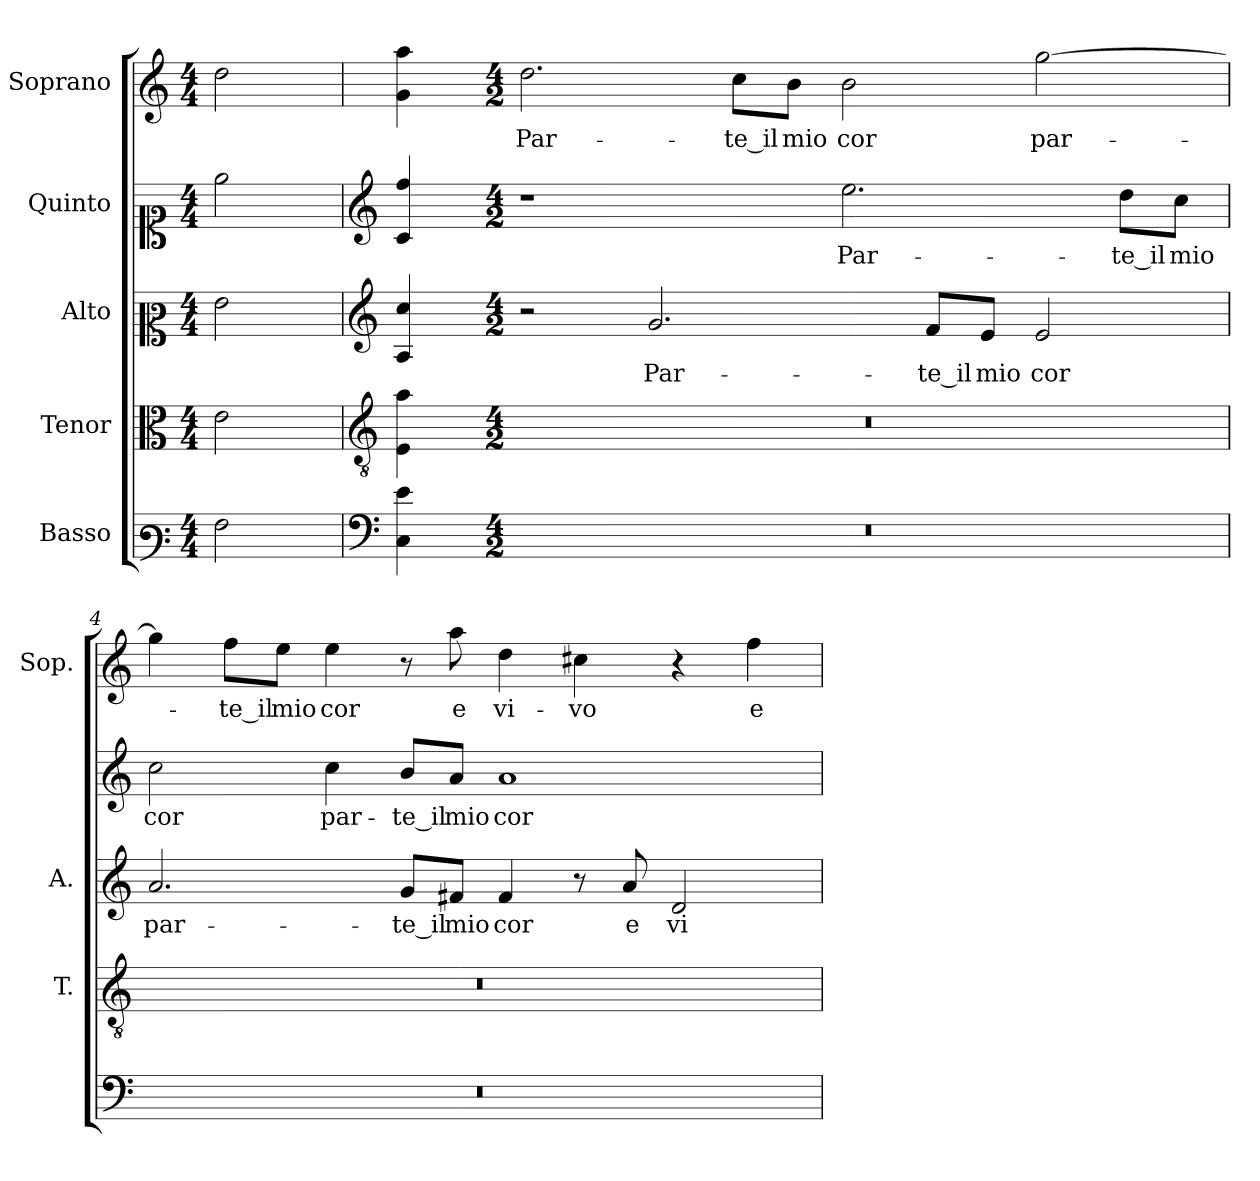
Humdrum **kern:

**kern	**kern	**kern	**text	**kern	**text	**kern	**text
*part5	*part4	*part3	*part3	*part2	*part2	*part1	*part1
*staff5	*staff4	*staff3	*staff3	*staff2	*staff2	*staff1	*staff1
*I"Basso	*I"Tenor	*I"Alto	*	*I"Quinto	*	*I"Soprano	*
*	*I'T.	*I'A.	*	*	*	*I'Sop.	*
!!LO:PB:g=z
*clefF3	*clefC3	*clefC2	*	*clefC1	*	*clefG2	*
*	*ITrd7c12	*	*	*	*	*	*
*k[]	*k[]	*k[]	*	*k[]	*	*k[]	*
*C:	*C:	*C:	*	*C:	*	*C:	*
*M4/4	*M4/4	*M4/4	*	*M4/4	*	*M4/4	*
=1	=1	=1	=1	=1	=1	=1	=1
!LO:N:head=open	!LO:N:head=open	!LO:N:head=open	!	!LO:N:head=open	!	!LO:N:head=open	!
2Ai\	2Ei\	2gi\	.	2eei\	.	2ddi\	.
=2	=2	=2	=2	=2	=2	=2	=2
*clefF4	*clefGv2	*clefG2	*	*clefG2	*	*	*
4Ci\ 4ei	4EEi\ 4Ai	4Ai/ 4cci	.	4ci/ 4ffi	.	4gi\ 4aai	.
=3-	=3-	=3-	=3-	=3-	=3-	=3-	=3-
*M4/2	*M4/2	*M4/2	*	*M4/2	*	*M4/2	*
!LO:N:vis=1	!LO:N:vis=1	!	!	!	!	!	!
!	!	!	!	!	!	!	!LO:LY:b:color=#000000
0r	0r	2r	.	1r	.	2.ddi\	Par-
!	!	!	!LO:LY:b:color=#000000	!	!	!	!
.	.	2.gi/	Par-	.	.	.	.
!	!	!	!	!	!	!	!LO:LY:b:color=#000000
.	.	.	.	.	.	8cci\L	-te_il
!	!	!	!	!	!	!	!LO:LY:b:color=#000000
.	.	.	.	.	.	8bi\J	mio
!	!	!	!	!	!LO:LY:b:color=#000000	!	!
!	!	!	!	!	!	!	!LO:LY:b:color=#000000
.	.	.	.	2.eei\	Par-	2bi\	cor
!	!	!	!LO:LY:b:color=#000000	!	!	!	!
.	.	8fi/L	-te_il	.	.	.	.
!	!	!	!LO:LY:b:color=#000000	!	!	!	!
.	.	8ei/J	mio	.	.	.	.
!	!	!	!LO:LY:b:color=#000000	!	!	!	!
!	!	!	!	!	!	!	!LO:LY:b:color=#000000
.	.	2ei/	cor	.	.	[>2ggi\	par-
!	!	!	!	!	!LO:LY:b:color=#000000	!	!
.	.	.	.	8ddi\L	-te_il	.	.
!	!	!	!	!	!LO:LY:b:color=#000000	!	!
.	.	.	.	8cci\J	mio	.	.
=4	=4	=4	=4	=4	=4	=4	=4
!LO:N:vis=1	!LO:N:vis=1	!	!	!	!	!	!
!	!	!	!LO:LY:b:color=#000000	!	!	!	!
!	!	!	!	!	!LO:LY:b:color=#000000	!	!
0r	0r	2.ai/	par-	2cci\	cor	4ggi\]	.
!	!	!	!	!	!	!	!LO:LY:b:color=#000000
.	.	.	.	.	.	8ffi\L	-te_il
!	!	!	!	!	!	!	!LO:LY:b:color=#000000
.	.	.	.	.	.	8eei\J	mio
!	!	!	!	!	!LO:LY:b:color=#000000	!	!
!	!	!	!	!	!	!	!LO:LY:b:color=#000000
.	.	.	.	4cci\	par-	4eei\	cor
!	!	!	!LO:LY:b:color=#000000	!	!	!	!
!	!	!	!	!	!LO:LY:b:color=#000000	!	!
.	.	8gi/L	-te_il	8bi/L	-te_il	8r	.
!	!	!	!LO:LY:b:color=#000000	!	!	!	!
!	!	!	!	!	!LO:LY:b:color=#000000	!	!
!	!	!	!	!	!	!	!LO:LY:b:color=#000000
.	.	8f#Xi/J	mio	8ai/J	mio	8aai\	e
!	!	!	!LO:LY:b:color=#000000	!	!	!	!
!	!	!	!	!	!LO:LY:b:color=#000000	!	!
!	!	!	!	!	!	!	!LO:LY:b:color=#000000
.	.	4f#i/	cor	1ai	cor	4ddi\	vi-
!	!	!	!	!	!	!	!LO:LY:b:color=#000000
.	.	8r	.	.	.	4cc#Xi\	-vo
!	!	!	!LO:LY:b:color=#000000	!	!	!	!
.	.	8ai/	e	.	.	.	.
!	!	!	!LO:LY:b:color=#000000	!	!	!	!
.	.	2di/	vi-	.	.	4r	.
!	!	!	!	!	!	!	!LO:LY:b:color=#000000
.	.	.	.	.	.	4ffi\	e
=	=	=	=	=	=	=	=
*-	*-	*-	*-	*-	*-	*-	*-
